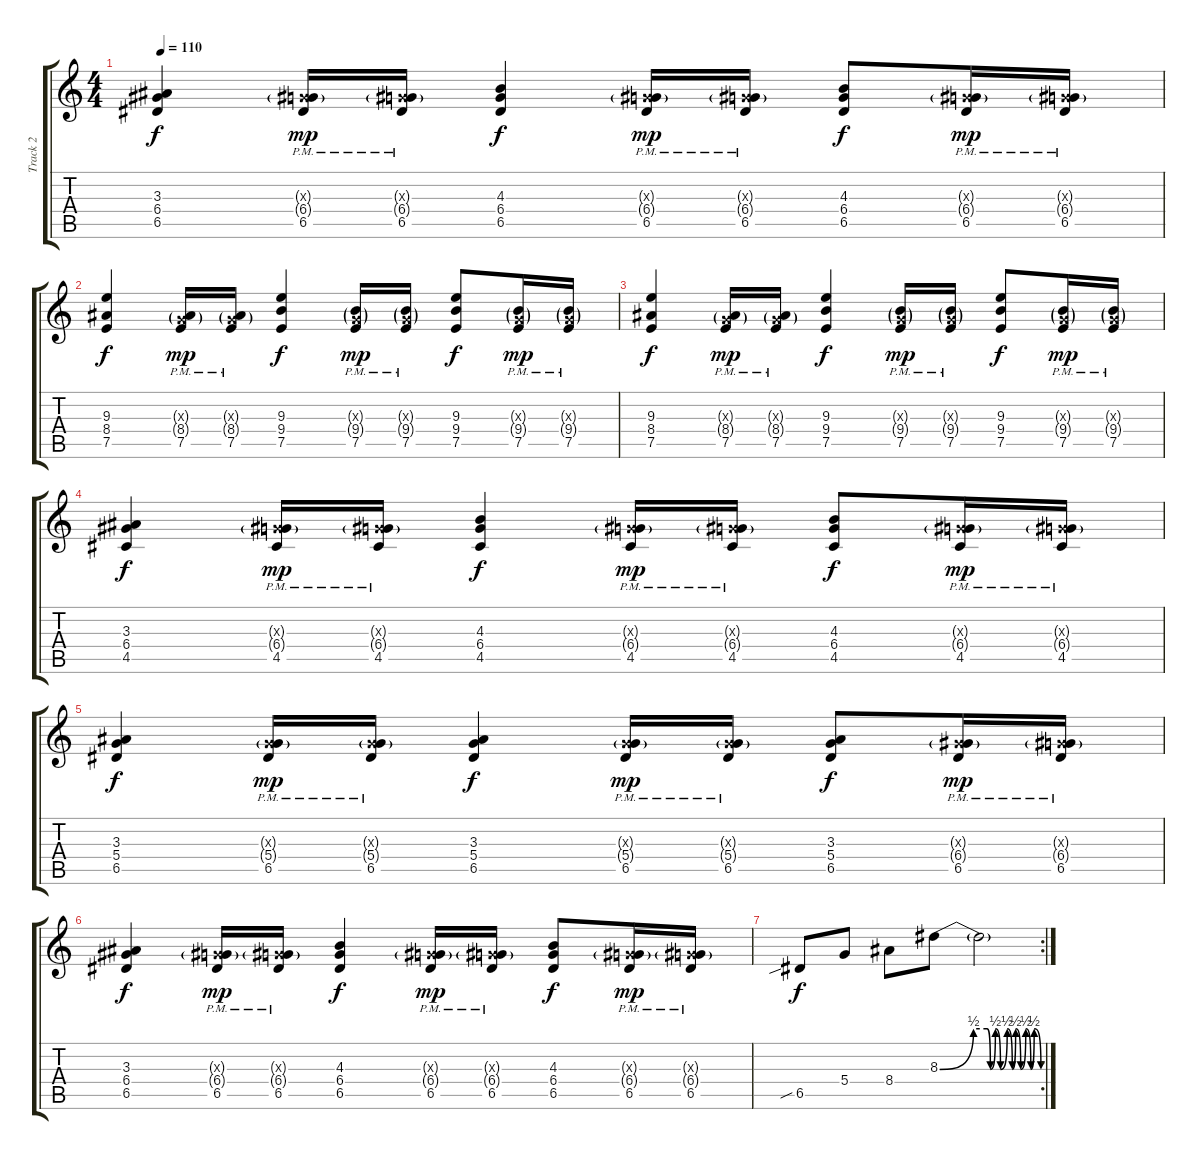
\track ("Track 2" "Track 2") {instrument distortionguitar}
\staff {score tabs}
\tuning (E4 B3 G3 D3 A2 E2) {hide}
\ts (4 4)
\tempo 110
\clef g2
\ks c
(3.3 6.4 6.5).4{dy f} (0.3{g x} 6.4{g pm} 6.5{pm}).16{dy mp} (0.3{g x} 6.4{g pm} 6.5{pm}).16 (4.3 6.4 6.5).4{dy f} (0.3{g x} 6.4{g pm} 6.5{pm}).16{dy mp} (0.3{g x} 6.4{g pm} 6.5{pm}).16 (4.3 6.4 6.5).8{dy f} (0.3{g x} 6.4{g pm} 6.5{pm}).16{dy mp} (0.3{g x} 6.4{g pm} 6.5{pm}).16 |
(9.3 8.4 7.5).4{dy f} (0.3{g x} 8.4{g pm} 7.5{pm}).16{dy mp} (0.3{g x} 8.4{g pm} 7.5{pm}).16 (9.3 9.4 7.5).4{dy f} (0.3{g x} 9.4{g pm} 7.5{pm}).16{dy mp} (0.3{g x} 9.4{g pm} 7.5{pm}).16 (9.3 9.4 7.5).8{dy f} (0.3{g x} 9.4{g pm} 7.5{pm}).16{dy mp} (0.3{g x} 9.4{g pm} 7.5{pm}).16 |
(9.3 8.4 7.5).4{dy f} (0.3{g x} 8.4{g pm} 7.5{pm}).16{dy mp} (0.3{g x} 8.4{g pm} 7.5{pm}).16 (9.3 9.4 7.5).4{dy f} (0.3{g x} 9.4{g pm} 7.5{pm}).16{dy mp} (0.3{g x} 9.4{g pm} 7.5{pm}).16 (9.3 9.4 7.5).8{dy f} (0.3{g x} 9.4{g pm} 7.5{pm}).16{dy mp} (0.3{g x} 9.4{g pm} 7.5{pm}).16 |
(3.3 6.4 4.5).4{dy f} (0.3{g x} 6.4{g pm} 4.5{pm}).16{dy mp} (0.3{g x} 6.4{g pm} 4.5{pm}).16 (4.3 6.4 4.5).4{dy f} (0.3{g x} 6.4{g pm} 4.5{pm}).16{dy mp} (0.3{g x} 6.4{g pm} 4.5{pm}).16 (4.3 6.4 4.5).8{dy f} (0.3{g x} 6.4{g pm} 4.5{pm}).16{dy mp} (0.3{g x} 6.4{g pm} 4.5{pm}).16 |
(3.3 5.4 6.5).4{dy f} (0.3{g x} 5.4{g pm} 6.5{pm}).16{dy mp} (0.3{g x} 5.4{g pm} 6.5{pm}).16 (3.3 5.4 6.5).4{dy f} (0.3{g x} 5.4{g pm} 6.5{pm}).16{dy mp} (0.3{g x} 5.4{g pm} 6.5{pm}).16 (3.3 5.4 6.5).8{dy f} (0.3{g x} 6.4{g pm} 6.5{pm}).16{dy mp} (0.3{g x} 6.4{g pm} 6.5{pm}).16 |
(3.3 6.4 6.5).4{dy f} (0.3{g x} 6.4{g pm} 6.5{pm}).16{dy mp} (0.3{g x} 6.4{g pm} 6.5{pm}).16 (4.3 6.4 6.5).4{dy f} (0.3{g x} 6.4{g pm} 6.5{pm}).16{dy mp} (0.3{g x} 6.4{g pm} 6.5{pm}).16 (4.3 6.4 6.5).8{dy f} (0.3{g x} 6.4{g pm} 6.5{pm}).16{dy mp} (0.3{g x} 6.4{g pm} 6.5{pm}).16 |
\rc 2
6.5{sib}.8{dy f} 5.4.8 8.4.8 8.3{be (custom 0 0 20 2 28 2 30 0 33 2 36 0 40 2 43 0 45 2 48 0 51 2 54 0 56 2 60 0)}.8 8.3{t}.2
